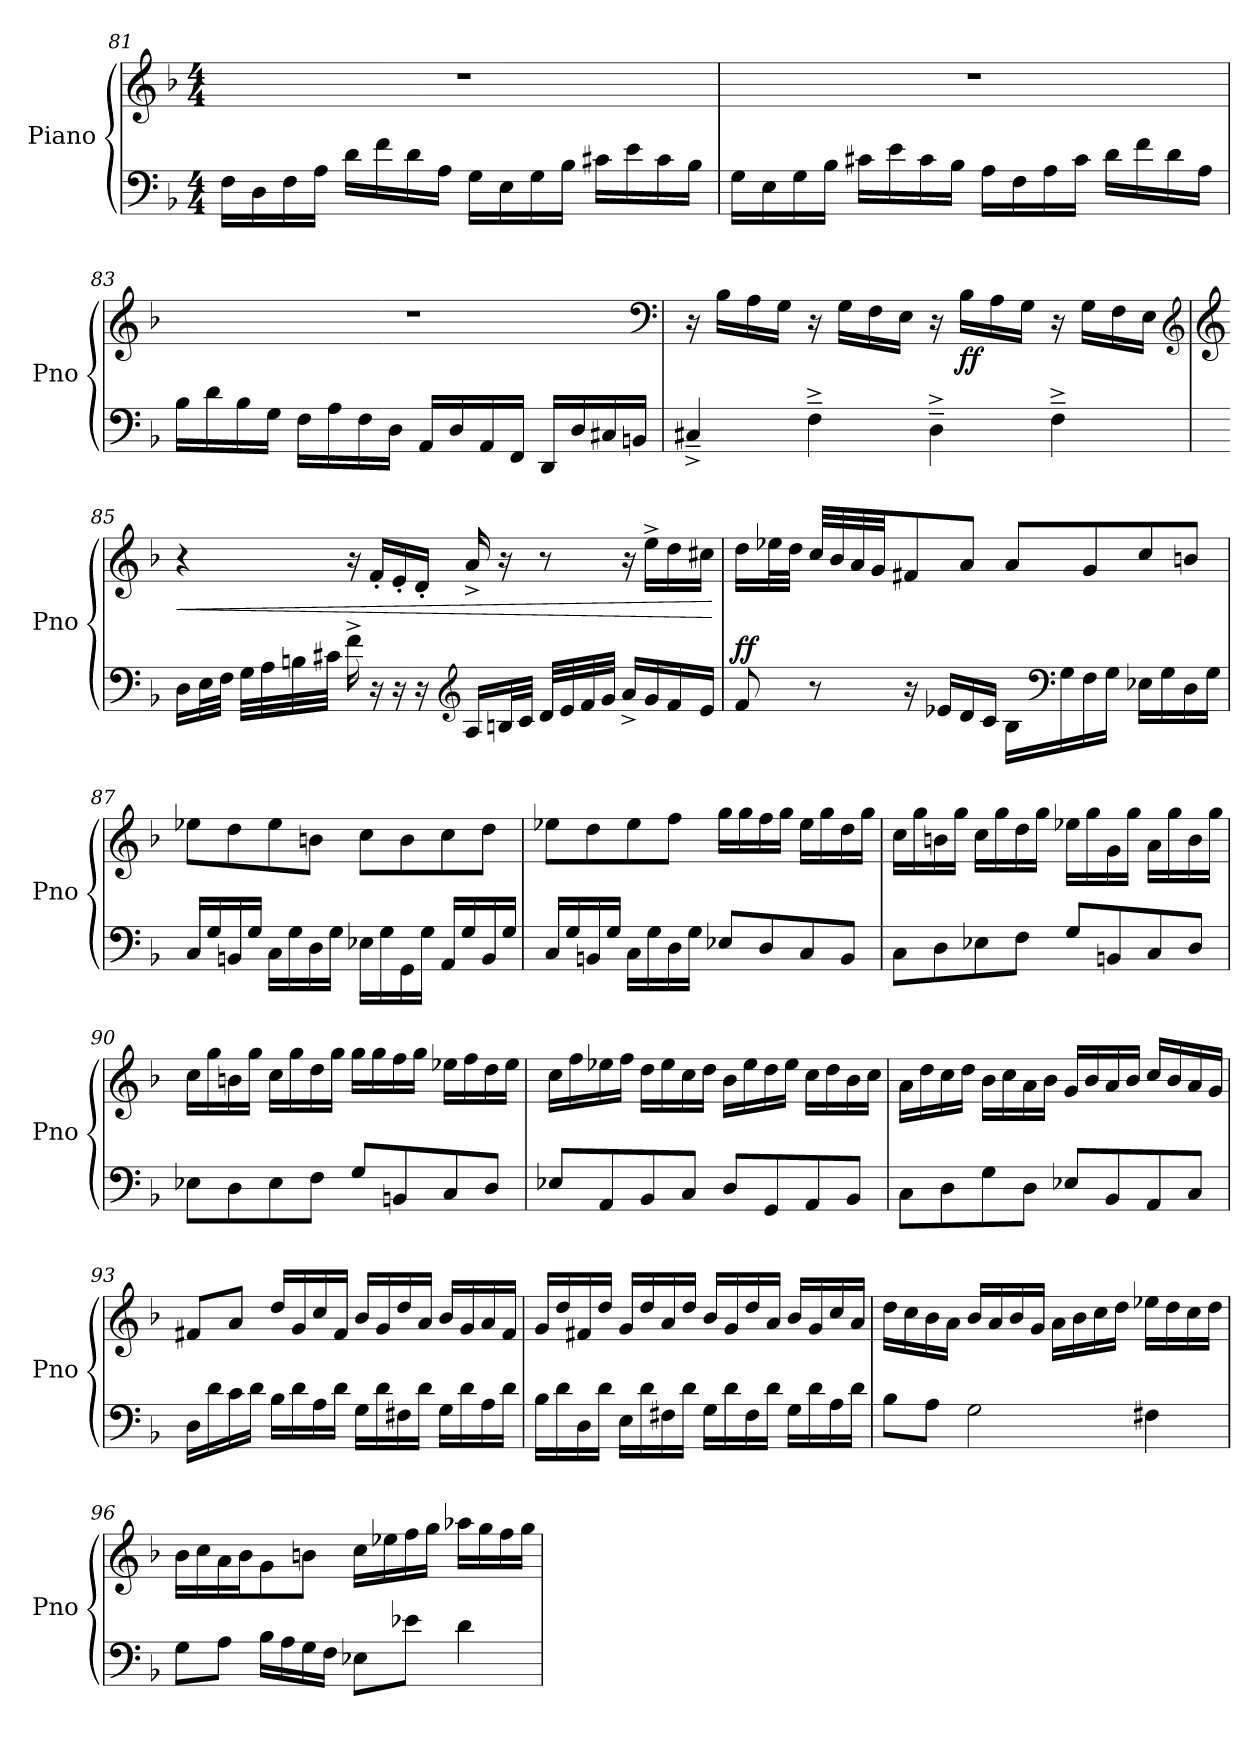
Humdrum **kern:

**kern	**kern	**dynam
*part1	*part1	*part1
*staff2	*staff1	*staff1/2
*I"Piano	*	*
*I'Pno	*	*
!!LO:LB:g=z
*clefF4	*clefG2	*
*k[b-]	*k[b-]	*
*F:	*F:	*
*M4/4	*M4/4	*
=81	=81	=81
16F\LL	1r	.
16D\	.	.
16F\	.	.
16A\JJ	.	.
16d\LL	.	.
16f\	.	.
16d\	.	.
16A\JJ	.	.
16G\LL	.	.
16E\	.	.
16G\	.	.
16B-\JJ	.	.
16c#X\LL	.	.
16e\	.	.
16c#\	.	.
16B-\JJ	.	.
=82	=82	=82
16G\LL	1r	.
16E\	.	.
16G\	.	.
16B-\JJ	.	.
16c#X\LL	.	.
16e\	.	.
16c#\	.	.
16B-\JJ	.	.
16A\LL	.	.
16F\	.	.
16A\	.	.
16c#\JJ	.	.
16d\LL	.	.
16f\	.	.
16d\	.	.
16A\JJ	.	.
!!LO:LB:g=z
=83	=83	=83
16B-\LL	1r	.
16d\	.	.
16B-\	.	.
16G\JJ	.	.
16F\LL	.	.
16A\	.	.
16F\	.	.
16D\JJ	.	.
16AA/LL	.	.
16D/	.	.
16AA/	.	.
16FF/JJ	.	.
16DD/LL	.	.
16D/	.	.
16C#X/	.	.
16BBn/JJ	.	.
*	*clefF4	*
=84	=84	=84
4C#X~^/	16r	.
.	16B-\LL	.
.	16A\	.
.	16G\JJ	.
4F~^\	16r	.
.	16G\LL	.
.	16F\	.
.	16E\JJ	.
4D~^\	16r	.
!	!	!LO:DY:b
.	16B-\LL	ff
.	16A\	.
.	16G\JJ	.
4F~^\	16r	.
.	16G\LL	.
.	16F\	.
.	16E\JJ	.
*	*clefG2	*
!!LO:LB:g=z
=85	=85	=85
*	*clefG2	*
!	!	!LO:HP:b
16D\LL	4r	<
32E\L	.	.
32F\JJJ	.	.
32G\LLL	.	.
32A\	.	.
32Bn\	.	.
32c#X\JJJ	.	.
16f^\	16r	.
16r	16f'/LL	.
16r	16e'/	.
16r	16d'/JJ	.
*clefG2	*	*
16A/LL	16a^/	.
32Bn/L	16r	.
32c#/JJJ	.	.
32d/LLL	8r	.
32e/	.	.
32f/	.	.
32g/JJJ	.	.
16a^/LL	16r	.
16g/	16ee^\LL	.
16f/	16dd\	.
16e/JJ	16cc#X\JJ	.
.	.	[
!!LO:LB:g=z
=86	=86	=86
!	!	!LO:DY:a=2
8f/	16dd\LL	ff
.	32ee-X\L	.
.	32dd\JJJ	.
8r	32cc/LLL	.
.	32b-/	.
.	32a/	.
.	32g/JJ	.
16r	8f#X/	.
16e-X/LL	.	.
16d/	8a/J	.
16c/JJ	.	.
16B-\LL	8a/L	.
*clefF4	*	*
16G\	.	.
16F\	8g/	.
16G\JJ	.	.
16E-X\LL	8cc/	.
16G\	.	.
16D\	8bn/J	.
16G\JJ	.	.
=87	=87	=87
16C/LL	8ee-X\L	.
16G/	.	.
16BBn/	8dd\	.
16G/JJ	.	.
16C\LL	8ee-\	.
16G\	.	.
16D\	8bn\J	.
16G\JJ	.	.
16E-X\LL	8cc\L	.
16G\	.	.
16GG\	8b\	.
16G\JJ	.	.
16AA/LL	8cc\	.
16G/	.	.
16BB/	8dd\J	.
16G/JJ	.	.
!!LO:PB:g=z
=88	=88	=88
16C/LL	8ee-X\L	.
16G/	.	.
16BBn/	8dd\	.
16G/JJ	.	.
16C\LL	8ee-\	.
16G\	.	.
16D\	8ff\J	.
16G\JJ	.	.
8E-X/L	16gg\LL	.
.	16gg\	.
8D/	16ff\	.
.	16gg\JJ	.
8C/	16ee-\LL	.
.	16gg\	.
8BB/J	16dd\	.
.	16gg\JJ	.
=89	=89	=89
8C\L	16cc\LL	.
.	16gg\	.
8D\	16bn\	.
.	16gg\JJ	.
8E-X\	16cc\LL	.
.	16gg\	.
8F\J	16dd\	.
.	16gg\JJ	.
8G/L	16ee-X\LL	.
.	16gg\	.
8BBn/	16g\	.
.	16gg\JJ	.
8C/	16a\LL	.
.	16gg\	.
8D/J	16b\	.
.	16gg\JJ	.
!!LO:LB:g=z
=90	=90	=90
8E-X\L	16cc\LL	.
.	16gg\	.
8D\	16bn\	.
.	16gg\JJ	.
8E-\	16cc\LL	.
.	16gg\	.
8F\J	16dd\	.
.	16gg\JJ	.
8G/L	16gg\LL	.
.	16gg\	.
8BBn/	16ff\	.
.	16gg\JJ	.
8C/	16ee-X\LL	.
.	16ff\	.
8D/J	16dd\	.
.	16ee-\JJ	.
=91	=91	=91
8E-X/L	16cc\LL	.
.	16ff\	.
8AA/	16ee-X\	.
.	16ff\JJ	.
8BB-/	16dd\LL	.
.	16ee-\	.
8C/J	16cc\	.
.	16dd\JJ	.
8D/L	16b-\LL	.
.	16ee-\	.
8GG/	16dd\	.
.	16ee-\JJ	.
8AA/	16cc\LL	.
.	16dd\	.
8BB-/J	16b-\	.
.	16cc\JJ	.
!!LO:LB:g=z
=92	=92	=92
8C\L	16a\LL	.
.	16dd\	.
8D\	16cc\	.
.	16dd\JJ	.
8G\	16b-\LL	.
.	16cc\	.
8D\J	16a\	.
.	16b-\JJ	.
8E-X/L	16g/LL	.
.	16b-/	.
8BB-/	16a/	.
.	16b-/JJ	.
8AA/	16cc/LL	.
.	16b-/	.
8C/J	16a/	.
.	16g/JJ	.
=93	=93	=93
16D\LL	8f#X/L	.
16d\	.	.
16c\	8a/J	.
16d\JJ	.	.
16B-\LL	16dd/LL	.
16d\	16g/	.
16A\	16cc/	.
16d\JJ	16f#/JJ	.
16G\LL	16b-/LL	.
16d\	16g/	.
16F#X\	16dd/	.
16d\JJ	16a/JJ	.
16G\LL	16b-/LL	.
16d\	16g/	.
16A\	16a/	.
16d\JJ	16f#/JJ	.
!!LO:LB:g=z
=94	=94	=94
16B-\LL	16g/LL	.
16d\	16dd/	.
16D\	16f#X/	.
16d\JJ	16dd/JJ	.
16E\LL	16g/LL	.
16d\	16dd/	.
16F#X\	16a/	.
16d\JJ	16dd/JJ	.
16G\LL	16b-/LL	.
16d\	16g/	.
16F#\	16dd/	.
16d\JJ	16a/JJ	.
16G\LL	16b-/LL	.
16d\	16g/	.
16A\	16cc/	.
16d\JJ	16a/JJ	.
=95	=95	=95
8B-\L	16dd\LL	.
.	16cc\	.
8A\J	16b-\	.
.	16a\JJ	.
2G\	16b-/LL	.
.	16a/	.
.	16b-/	.
.	16g/JJ	.
.	16a\LL	.
.	16b-\	.
.	16cc\	.
.	16dd\JJ	.
4F#X\	16ee-X\LL	.
.	16dd\	.
.	16cc\	.
.	16dd\JJ	.
!!LO:LB:g=z
=96	=96	=96
8G\L	16b-\LL	.
.	16cc\	.
8A\J	16a\	.
.	16b-\J	.
16B-\LL	8g\	.
16A\	.	.
16G\	8bn\J	.
16F\JJ	.	.
8E-X\L	16cc\LL	.
.	16ee-X\	.
8e-X\J	16ff\	.
.	16gg\JJ	.
4d\	16aa-X\LL	.
.	16gg\	.
.	16ff\	.
.	16gg\JJ	.
=	=	=
*-	*-	*-
